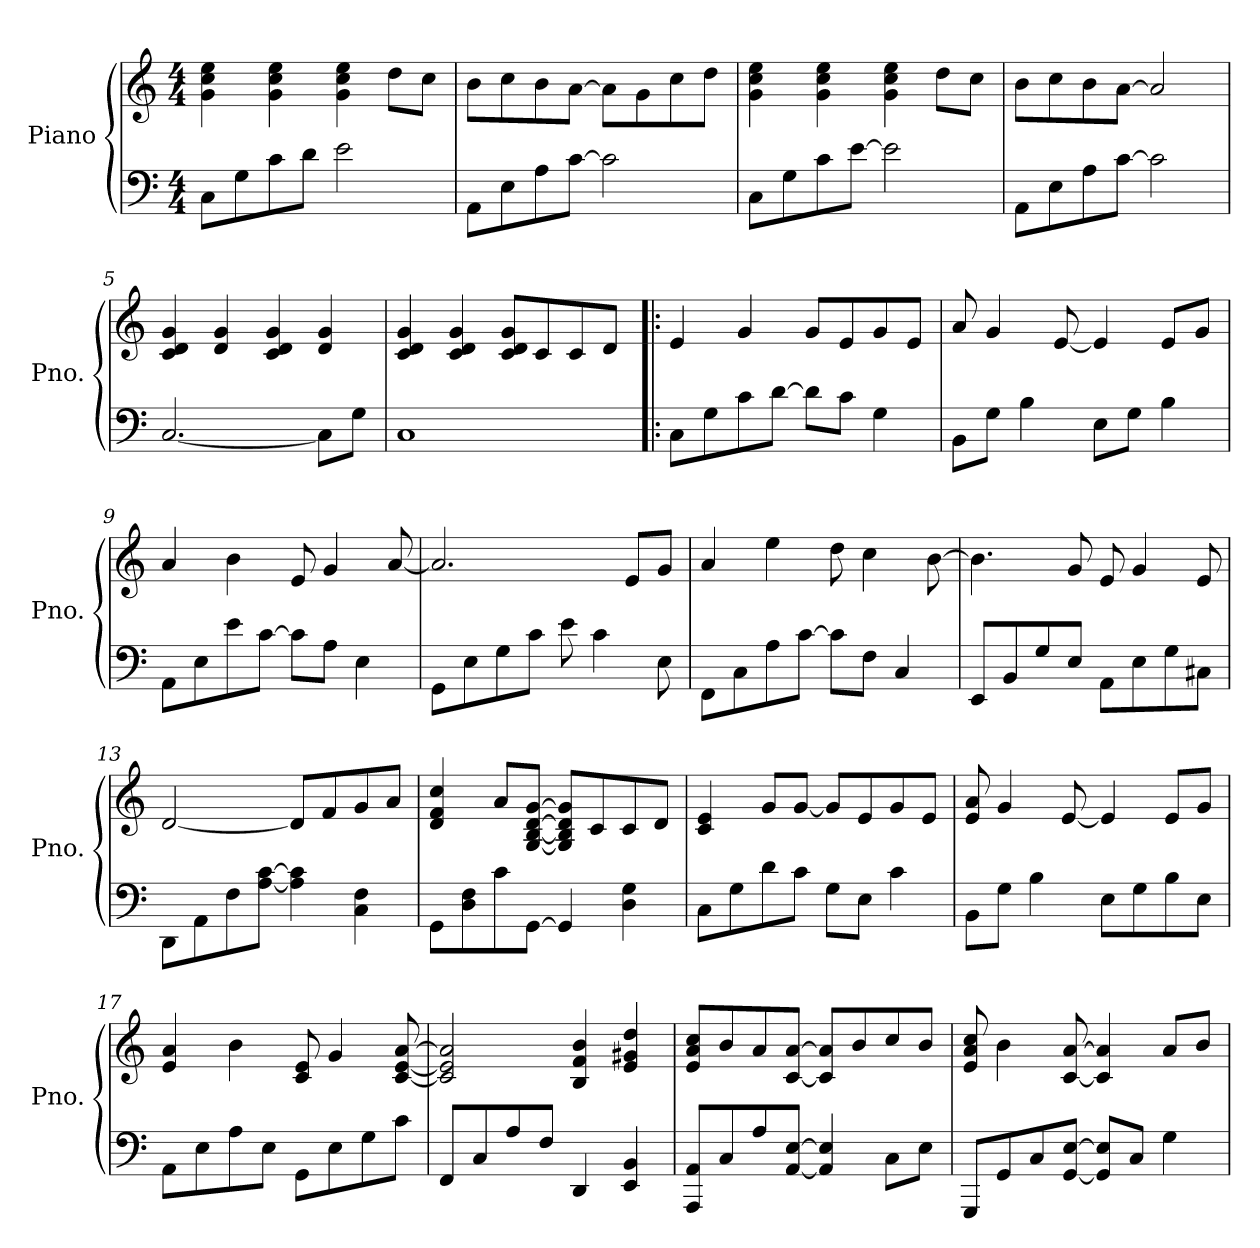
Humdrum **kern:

**kern	**kern
*part1	*part1
*staff2	*staff1
*I"Piano	*
*I'Pno.	*
*clefF4	*clefG2
*k[]	*k[]
*M4/4	*M4/4
*MM96	*MM96
=1	=1
8C\L	4g\ 4cc\ 4ee\
8G\	.
8c\	4g\ 4cc\ 4ee\
8d\J	.
2e\	4g\ 4cc\ 4ee\
.	8dd\L
.	8cc\J
=2	=2
8AA\L	8b\L
8E\	8cc\
8A\	8b\
[8c\J	[8a\J
2c\]	8a\L]
.	8g\
.	8cc\
.	8dd\J
=3	=3
8C\L	4g\ 4cc\ 4ee\
8G\	.
8c\	4g\ 4cc\ 4ee\
[8e\J	.
2e\]	4g\ 4cc\ 4ee\
.	8dd\L
.	8cc\J
=4	=4
8AA\L	8b\L
8E\	8cc\
8A\	8b\
[8c\J	[8a\J
2c\]	2a/]
=5	=5
[2.C/	4c/ 4d/ 4g/
.	4d/ 4g/
.	4c/ 4d/ 4g/
8C\L]	4d/ 4g/
8G\J	.
=6	=6
1C	4c/ 4d/ 4g/
.	4c/ 4d/ 4g/
.	8c/ 8d/ 8g/L
.	8c/
.	8c/
.	8d/J
!!LO:LB:g=z
=7!|:	=7!|:
8C\L	4e/
8G\	.
8c\	4g/
[8d\J	.
8d\L]	8g/L
8c\J	8e/
4G\	8g/
.	8e/J
=8	=8
8BB\L	8a/
8G\J	4g/
4B\	.
.	[8e/
8E\L	4e/]
8G\J	.
4B\	8e/L
.	8g/J
=9	=9
8AA\L	4a/
8E\	.
8e\	4b\
[8c\J	.
8c\L]	8e/
8A\J	4g/
4E\	.
.	[8a/
=10	=10
8GG\L	2.a/]
8E\	.
8G\	.
8c\J	.
8e\	.
4c\	.
.	8e/L
8E\	8g/J
!!LO:LB:g=z
=11	=11
8FF\L	4a/
8C\	.
8A\	4ee\
[8c\J	.
8c\L]	8dd\
8F\J	4cc\
4C/	.
.	[8b\
=12	=12
8EE/L	4.b\]
8BB/	.
8G/	.
8E/J	8g/
8AA\L	8e/
8E\	4g/
8G\	.
8C#X\J	8e/
=13	=13
8DD\L	[2d/
8AA\	.
8F\	.
[8A\ [8c\J	.
4A\] 4c\]	8d/L]
.	8f/
4C\ 4F\	8g/
.	8a/J
=14	=14
8GG\L	4d/ 4f/ 4cc/
8D\ 8F\	.
8c\	8a/L
[8GG\J	[8G/ [8B/ [8d/ [8g/J
4GG/]	8G/] 8B/] 8d/] 8g/]L
.	8c/
4D\ 4G\	8c/
.	8d/J
!!LO:LB:g=z
=15	=15
8C\L	4c/ 4e/
8G\	.
8d\	8g/L
8c\J	[8g/J
8G\L	8g/L]
8E\J	8e/
4c\	8g/
.	8e/J
=16	=16
8BB\L	8e/ 8a/
8G\J	4g/
4B\	.
.	[8e/
8E\L	4e/]
8G\	.
8B\	8e/L
8E\J	8g/J
=17	=17
8AA\L	4e/ 4a/
8E\	.
8A\	4b\
8E\J	.
8GG\L	8c/ 8e/
8E\	4g/
8G\	.
8c\J	[8c/ [8e/ [8a/
=18	=18
8FF/L	2c/] 2e/] 2a/]
8C/	.
8A/	.
8F/J	.
4DD/	4B/ 4f/ 4b/
4EE/ 4BB/	4e/ 4g#X/ 4dd/
!!LO:LB:g=z
=19	=19
8AAA/ 8AA/L	8e/ 8a/ 8cc/L
8C/	8b/
8A/	8a/
[8AA/ [8E/J	[8c/ [8a/J
4AA/] 4E/]	8c/] 8a/]L
.	8b/
8C\L	8cc/
8E\J	8b/J
=20	=20
8GGG/L	8e/ 8a/ 8cc/
8GG/	4b\
8C/	.
[8GG/ [8E/J	[8c/ [8a/
8GG/] 8E/]L	4c/] 4a/]
8C/J	.
4G\	8a/L
.	8b/J
=	=
*-	*-
